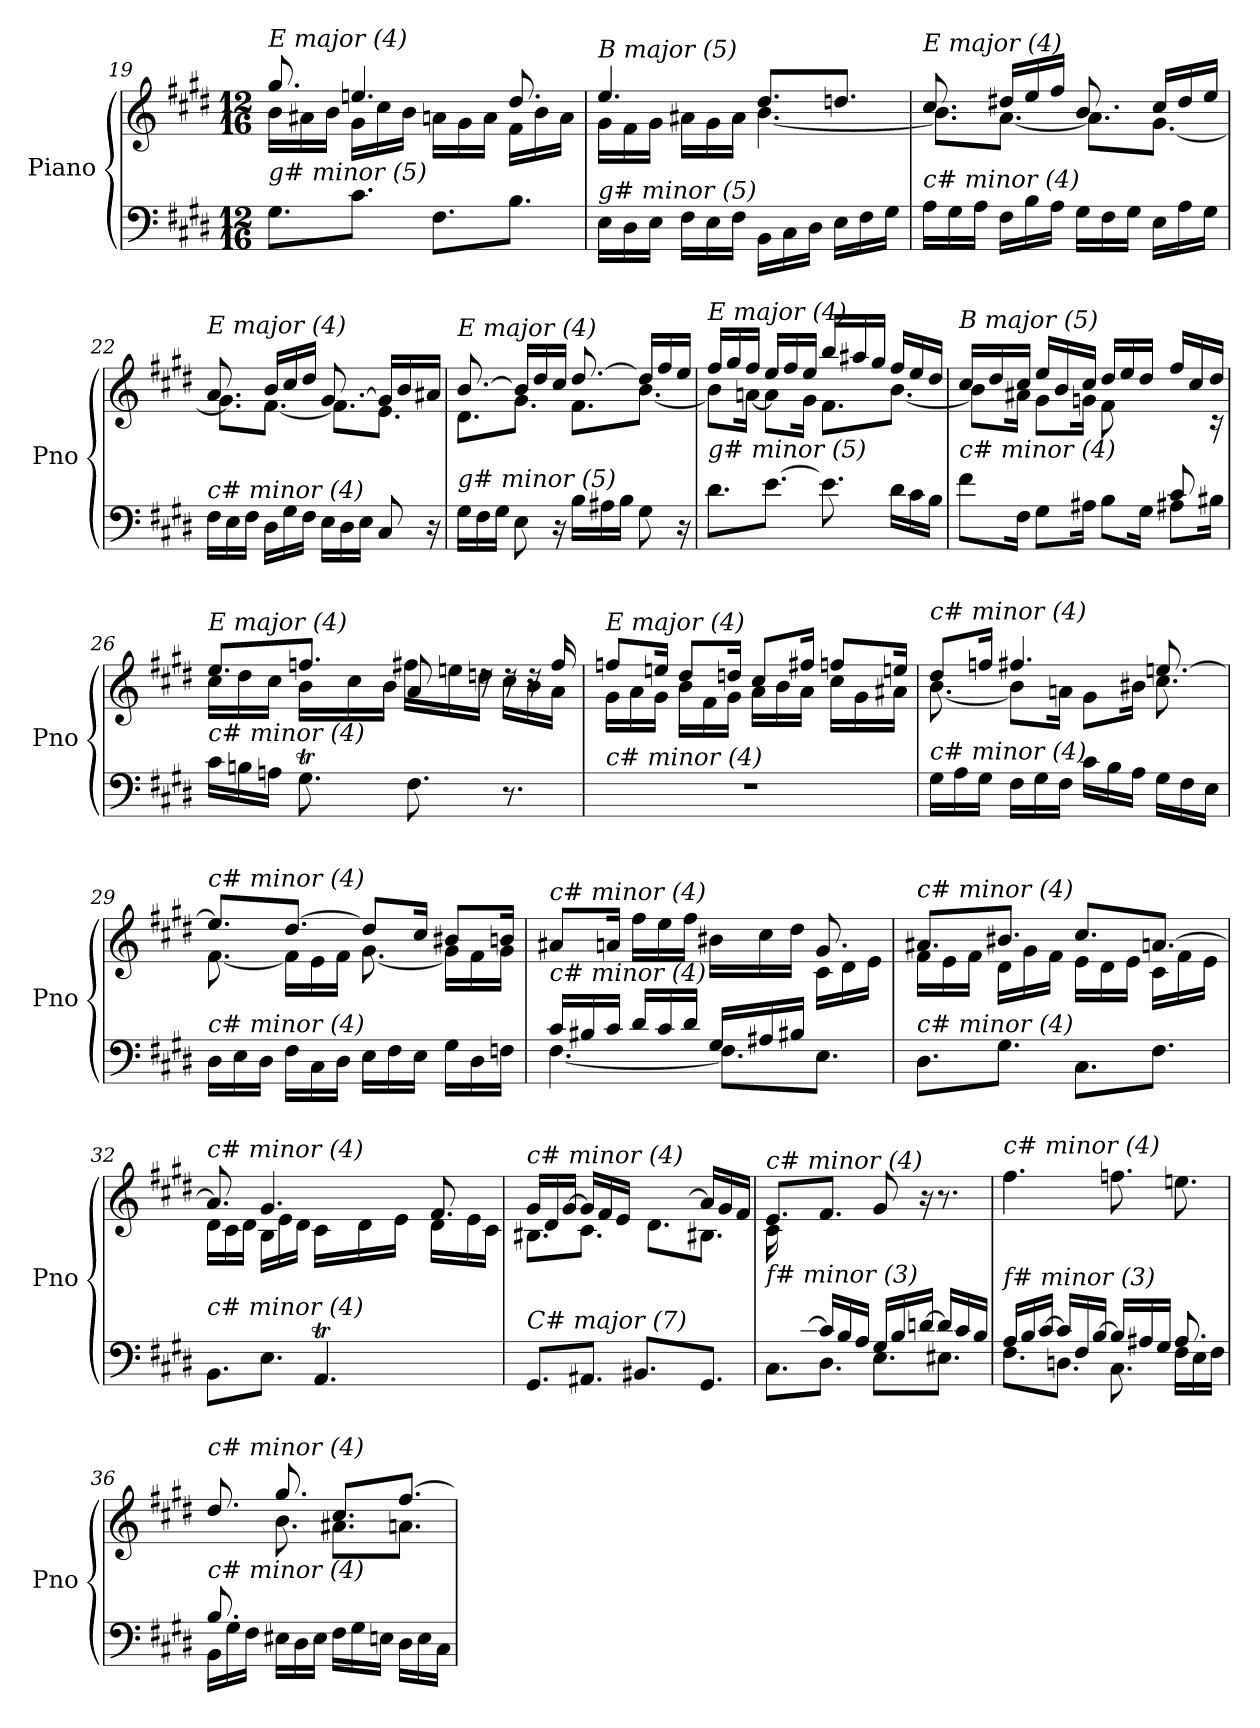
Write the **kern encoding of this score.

**kern	**kern
*part1	*part1
*staff2	*staff1
*I"Piano	*
*I'Pno	*
!!LO:LB:g=z
*clefF4	*clefG2
*k[f#c#g#d#]	*k[f#c#g#d#]
*M12/16	*M12/16
=19	=19
*	*^
!	!LO:TX:i:t=E major (4)	!
!LO:TX:i:t=g# minor (5)	!	!
8.G#\L	8.gg#/	16b\LL
.	.	16a#X\
.	.	16b\JJ
8.c#\J	4.een/	16g#\LL
.	.	16cc#\
.	.	16b\JJ
8.F#\L	.	16an\LL
.	.	16g#\
.	.	16a\JJ
8.B\J	8.dd#/	16f#\LL
.	.	16b\
.	.	16a\JJ
=20	=20	=20
!	!LO:TX:i:t=B major (5)	!
!LO:TX:i:t=g# minor (5)	!	!
16E\LL	4.ee/	16g#\LL
16D#\	.	16f#\
16E\JJ	.	16g#\JJ
16F#\LL	.	16a#X\LL
16E\	.	16g#\
16F#\JJ	.	16a#\JJ
16BB\LL	8.dd#/L	[4.b\
16C#\	.	.
16D#\JJ	.	.
16E\LL	8.ddn/J	.
16F#\	.	.
16G#\JJ	.	.
=21	=21	=21
!	!LO:TX:i:t=E major (4)	!
!LO:TX:i:t=c# minor (4)	!	!
16A\LL	8.cc#/	8.b\L]
16G#\	.	.
16A\JJ	.	.
16F#\LL	16dd#X/LL	[8.a\J
16B\	16ee/	.
16A\JJ	16ff#/JJ	.
16G#\LL	8.b/	8.a\L]
16F#\	.	.
16G#\JJ	.	.
16E\LL	16cc#/LL	[8.g#\J
16A\	16dd#/	.
16G#\JJ	16ee/JJ	.
!!LO:LB:g=z	!!
=22	=22	=22
!	!LO:TX:i:t=E major (4)	!
!LO:TX:i:t=c# minor (4)	!	!
16F#\LL	8.a/	8.g#\L]
16E\	.	.
16F#\JJ	.	.
16D#\LL	16b/LL	[8.f#\J
16G#\	16cc#/	.
16F#\JJ	16dd#/JJ	.
16E\LL	[8.g#/	8.f#\L]
16D#\	.	.
16E\JJ	.	.
8C#/	16g#/LL]	8.e\J
.	16b/	.
16r	16a#X/JJ	.
=23	=23	=23
!	!LO:TX:i:t=E major (4)	!
!LO:TX:i:t=g# minor (5)	!	!
16G#\LL	[8.b/	8.d#\L
16F#\	.	.
16G#\JJ	.	.
8E\	16b/LL]	8.g#\J
.	16dd#/	.
16r	16cc#/JJ	.
16B\LL	[8.dd#/	8.f#\L
16A#X\	.	.
16B\JJ	.	.
8G#\	16dd#/LL]	[8.b\J
.	16ff#/	.
16r	16ee/JJ	.
=24	=24	=24
!	!LO:TX:i:t=E major (4)	!
!LO:TX:i:t=g# minor (5)	!	!
8.d#\L	16ff#/LL	8b\L]
.	16gg#/	.
.	16ff#/JJ	[16an\Jk
[8.e\J	16ee/LL	8a\L]
.	16ff#/	.
.	16ee/JJ	16g#\Jk
8.e\]	16bb/LL	8.f#\L
.	16aa#X/	.
.	16gg#/JJ	.
16d#\LL	16ff#/LL	[8.b\J
16c#\	16ee/	.
16B\JJ	16dd#/JJ	.
!!LO:LB:g=z	!!
=25	=25	=25
*^	*	*
!	!	!LO:TX:i:t=B major (5)	!
!LO:TX:i:t=c# minor (4)	!	!	!
2ryy	8f#\L	16cc#/LL	8b\L]
.	.	16dd#/	.
.	16F#\Jk	16cc#/JJ	16a#X\Jk
.	8G#\L	16ee/LL	8g#\L
.	.	16b/	.
.	16A#X\Jk	16cc#/JJ	16gn\Jk
.	8B\L	16dd#/LL	8f#\L
.	.	16ee/	.
16B#X/Jk	16G#\Jk	16dd#/JJ	8.ryy
8c#/	8A#X\L	16ff#/LL	.
.	.	16cc#/	.
16ryy	16B#X\Jk	16dd#/JJ	16rc
=26	=26	=26	=26
*	*	*	*^
!	!	!LO:TX:i:t=E major (4)	!	!
!LO:TX:i:t=c# minor (4)	!	!	!	!
16c#\LL	8.ryy	8.ee/L	16cc#\LL	8.ryy
16Bn\	.	.	16dd#\	.
16An\JJ	.	.	16cc#\JJ	.
8.G#t\	32A!yy	8.ffni/J	16b\LL	8.ryy
.	32G#!yy	.	.	.
.	32A!yy	.	16cc#\	.
.	16.G#!yy	.	.	.
.	.	.	16b\JJ	.
8.F#\	4.ryy	8a/	16ff#\LL	4.ryy
.	.	.	16een\	.
.	.	16rdd	16ddn\JJ	.
8.r	.	16rdd	16cc#\LL	.
.	.	16rdd	16b\	.
.	.	16ff#/	16a\JJ	.
*v	*v	*	*	*
*	*	*v	*v
=27	=27	=27
!	!LO:TX:i:t=E major (4)	!
!LO:TX:i:t=c# minor (4)	!	!
2.r	8ffni/L	16g#\LL
.	.	16a\
.	16een/Jk	16g#\JJ
.	8dd#/L	16b\LL
.	.	16f#\
.	16ddn/Jk	16g#\JJ
.	8cc#/L	16a\LL
.	.	16b\
.	16ff#/Jk	16a\JJ
.	8ffni/L	16cc#\LL
.	.	16g#\
.	16een/Jk	16a#X\JJ
!!LO:LB:g=z	!!
=28	=28	=28
!	!LO:TX:i:t=c# minor (4)	!
!LO:TX:i:t=c# minor (4)	!	!
16G#\LL	8dd#/L	[8.b\
16A\	.	.
16G#\JJ	16ffni/Jk	.
16F#\LL	4.ff#/	8b\L]
16G#\	.	.
16F#\JJ	.	16an\Jk
16c#\LL	.	8g#\L
16B\	.	.
16A\JJ	.	16b#X\Jk
16G#\LL	[8.een/	8.cc#\
16F#\	.	.
16E\JJ	.	.
=29	=29	=29
!	!LO:TX:i:t=c# minor (4)	!
!LO:TX:i:t=c# minor (4)	!	!
16D#\LL	8.ee/L]	[8.f#\
16E\	.	.
16D#\JJ	.	.
16F#\LL	[8.dd#/J	16f#\LL]
16C#\	.	16e\
16D#\JJ	.	16f#\JJ
16E\LL	8dd#/L]	[8.g#\
16F#\	.	.
16E\JJ	16cc#/Jk	.
16G#\LL	8b#X/L	16g#\LL]
16D#\	.	16f#\
16Fni\JJ	16bn/Jk	16g#\JJ
=30	=30	=30
*^	*	*
!	!	!LO:TX:i:t=c# minor (4)	!
!LO:TX:i:t=c# minor (4)	!	!	!
16c#/LL	[4.F#\	8a#X/L	2ryy
16B#X/	.	.	.
16c#/JJ	.	16an/Jk	.
16d#/LL	.	16ff#\LL	.
16c#/	.	16ee\	.
16d#/JJ	.	16ff#\JJ	.
16G#/LL	8.F#\L]	16b#X\LL	.
16A#X/	.	16cc#\	.
16B#X/JJ	.	16dd#\JJ	16ryy
8.ryy	8.E\J	8.g#/	16c#\LL
.	.	.	16d#\
.	.	.	16e\JJ
*v	*v	*	*
!!LO:LB:g=z	!!
=31	=31	=31
!	!LO:TX:i:t=c# minor (4)	!
!LO:TX:i:t=c# minor (4)	!	!
8.D#\L	8.a#X/L	16f#\LL
.	.	16e\
.	.	16f#\JJ
8.G#\J	8.b#X/J	16d#\LL
.	.	16g#\
.	.	16f#\JJ
8.C#\L	8.cc#/L	16e\LL
.	.	16d#\
.	.	16e\JJ
8.F#\J	[8.an/J	16c#\LL
.	.	16f#\
.	.	16e\JJ
=32	=32	=32
*^	*	*^
!	!	!LO:TX:i:t=c# minor (4)	!	!
!LO:TX:i:t=c# minor (4)	!	!	!	!
8.BB\L	4.ryy	8.a/]	16d#\LL	4.ryy
.	.	.	16c#\	.
.	.	.	16d#\JJ	.
8.E\J	.	4.g#/	16B\LL	.
.	.	.	16e\	.
.	.	.	16d#\JJ	.
4.AAT/	32BB!yy	.	16c#\LL	4.ryy
.	32AA!yy	.	.	.
.	32BB!yy	.	16d#\	.
.	32AA!yy	.	.	.
.	32BB!yy	.	16e\JJ	.
.	32AA!yy	.	.	.
.	32BB!yy	8.f#/	16d#\LL	.
.	[32AA!yy	.	.	.
.	8AA!yy]	.	16e\	.
.	.	.	16c#\JJ	.
*v	*v	*	*	*
*	*	*v	*v
=33	=33	=33
!	!LO:TX:i:t=c# minor (4)	!
!LO:TX:i:t=C# major (7)	!	!
8.GG#/L	16g#/LL	8.B#X\L
.	16d#/	.
.	[16g#/JJ	.
8.AA#X/J	16g#/LL]	8.c#\J
.	16f#/	.
.	16e/JJ	.
8.BB#X/L	16d#/LLyy	8.d#\L
.	16f#/	.
.	[16a/JJ	.
8.GG#/J	16a/LL]	8.B#X\J
.	16g#/	.
.	16f#/JJ	.
!!LO:PB:g=z	!!
=34	=34	=34
*^	*	*
!	!	!LO:TX:i:t=c# minor (4)	!
!LO:TX:i:t=f# minor (3)	!	!	!
16ryy	8.C#\L	8.e/L	16c#\LL
16G#/	.	.	2ryy
[16c#/JJ	.	.	.
16c#/LL]	8.D#\J	8.f#/J	.
16B/	.	.	.
16A/JJ	.	.	.
16G#/LL	8.E\L	8g#/	.
16B/	.	.	.
[16dn/JJ	.	16r	.
16d/LL]	8.E#X\J	8.r	8.ryy
16c#/	.	.	.
16B/JJ	.	.	.
*	*	*v	*v
=35	=35	=35
!	!	!LO:TX:i:t=c# minor (4)
!LO:TX:i:t=f# minor (3)	!	!
16A/LL	8.F#\L	4.ff#\
16B/	.	.
[16c#/JJ	.	.
16c#/LL]	8.Dn\J	.
16F#/	.	.
[16B/JJ	.	.
16B/LL]	8.C#\	8.ffni\L
16A#X/	.	.
16G#/JJ	.	.
8.A#/	16F#\LL	8.een\J
.	16E\	.
.	16F#\JJ	.
=36	=36	=36
*	*	*^
!	!	!LO:TX:i:t=c# minor (4)	!
!LO:TX:i:t=c# minor (4)	!	!	!
8.B/L	16BB\LL	8.dd#/L	8.ryy
.	16G#\	.	.
.	16F#\JJ	.	.
2ryy	16E#X\LL	8.gg#/J	8.b\J
.	16D#\	.	.
.	16E#\JJ	.	.
.	16F#\LL	8.cc#/L	8.a#X\L
.	16G#\	.	.
.	16En\JJ	.	.
.	16D#\LL	[8.ff#/J	8.an\J
.	16E\	.	.
16ryy	16C#\JJ	.	.
*v	*v	*	*
*	*v	*v
=	=
*-	*-
